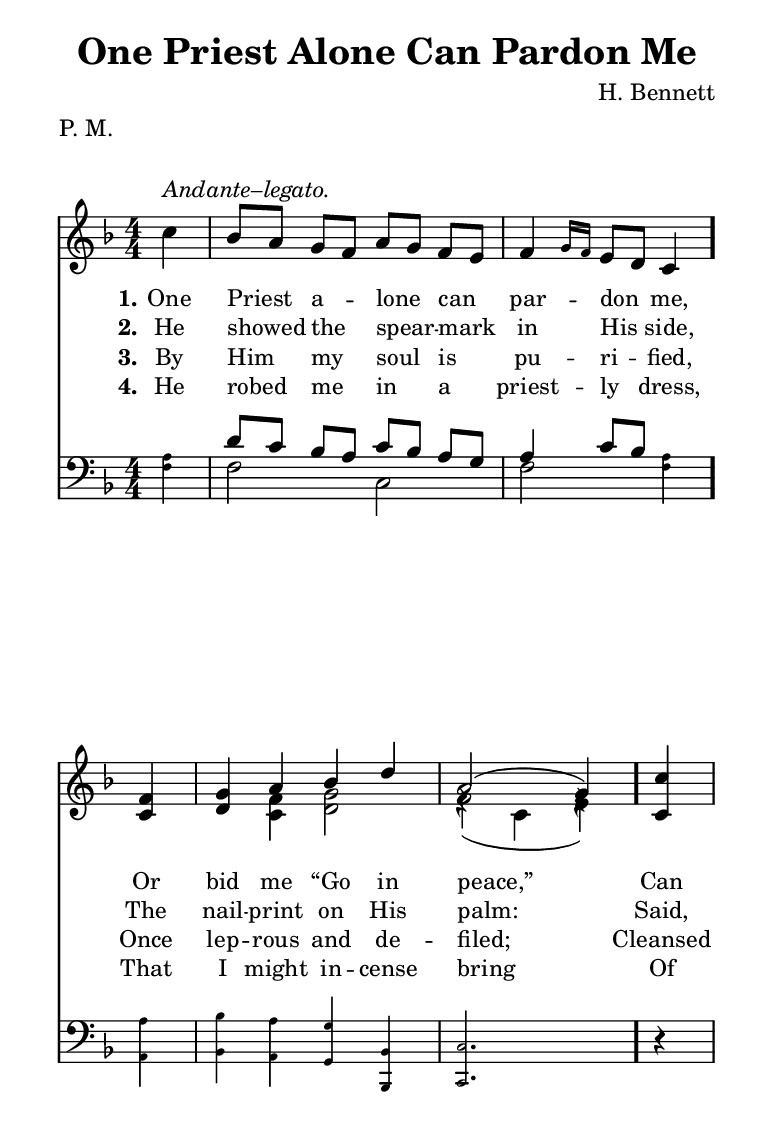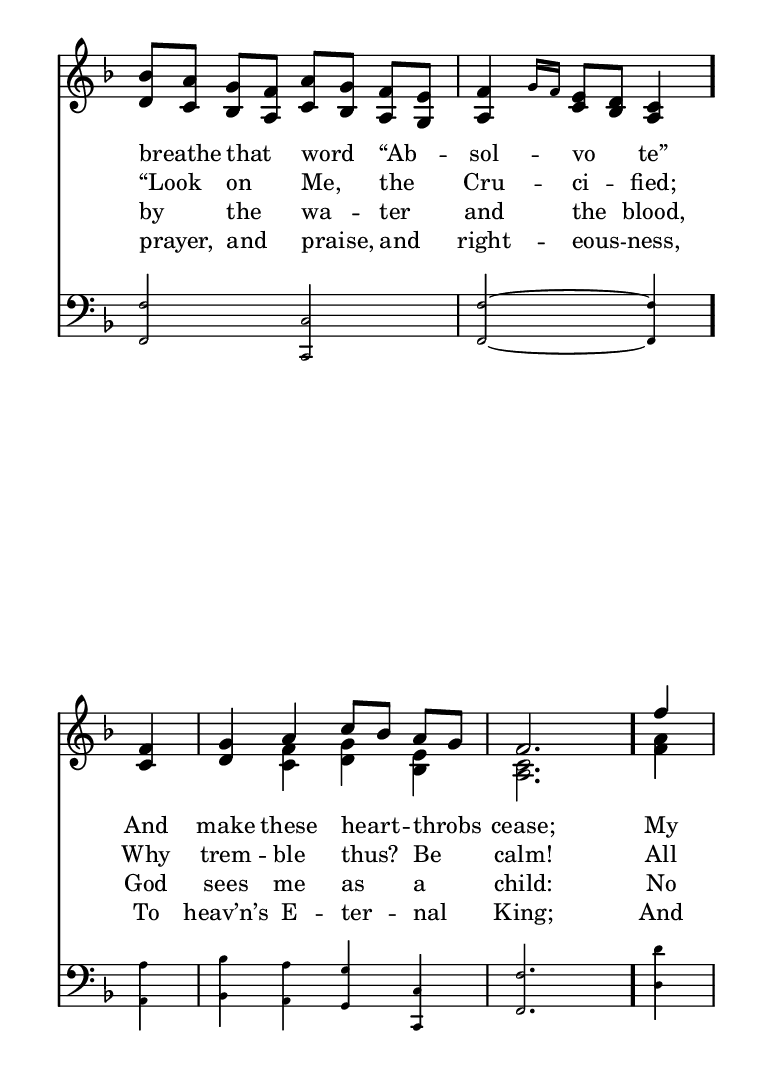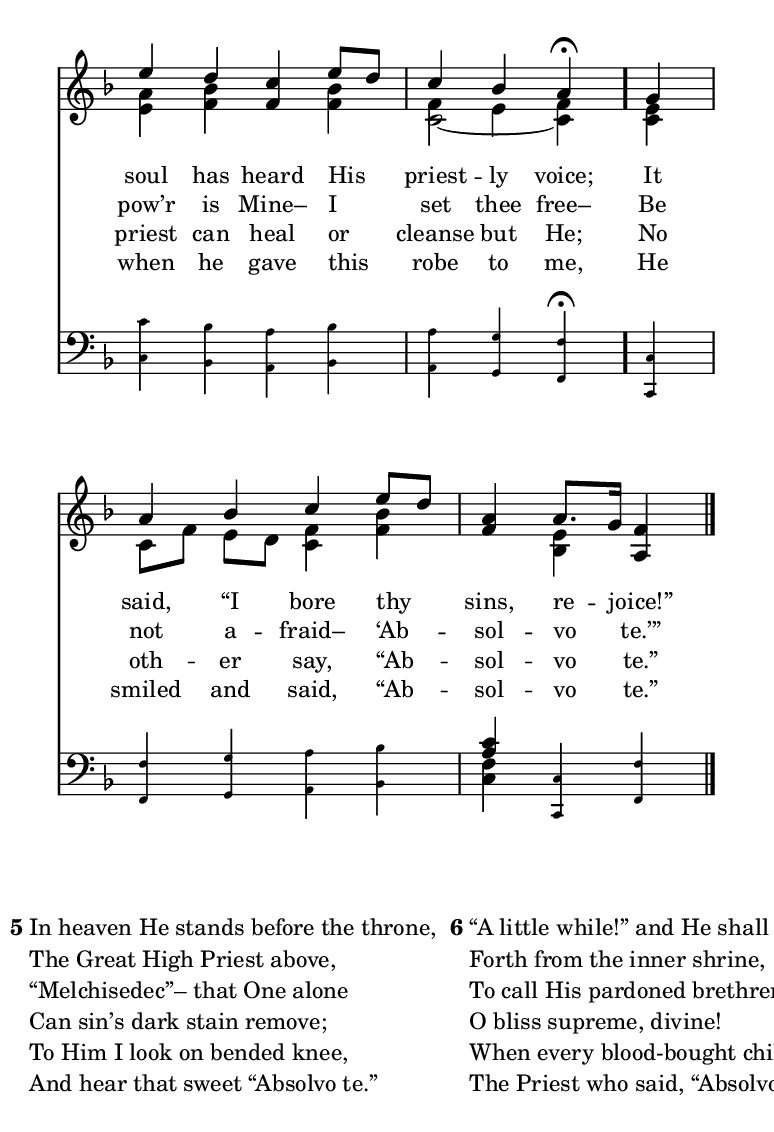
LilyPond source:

\include "common/global.ily"
\paper {
  \include "common/paper.ily"
  ragged-last-bottom = ##t
}

\header{
  hymnnumber = "244"
  title = "One Priest Alone Can Pardon Me"
  tunename = ""
  meter = "P. M."
  poet = ""
  composer = "H. Bennett"
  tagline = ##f
}

ta = { \tempo 4=80 }
tb = { \tempo 4=40 }

global = {
  \include "common/overrides.ily"
  \override Staff.TimeSignature.style = #'numbered
  \time 4/4
  \override Score.MetronomeMark.transparent = ##t % hide all fermata changes too
  \ta
  \key f \major
  \partial 4
  \autoBeamOff
}

notesSoprano = {
\global
\relative c'' {

  c4^\markup{\italic{Andante–legato.}} | bes8[ a] g[ f] a[ g] f[ e] | f4 \grace { g16[ f] } e8[ d] c4
  f4 | g a bes d | a2( g4)
  \eogbreak
  c4 | bes8[ a] g[ f] a[ g] f[ e] | f4 \grace { g16[ f] } e8[ d] c4
  f4 | g a c8[ bes] a[ g] | f2.
  \eogbreak
  f'4 | e d c e8[ d] | c4 bes \tb a\fermata \ta
  g4 | a bes c e8[ d] | a4 a8.[ g16] f4

  \bar "|."

}
}

notesAlto = {
\global
\override NoteHead.font-size = #-4
\relative e' {

  s4 | s1 | s2.
  c4 | d4 <f c>4 <g d>2 | << { f2( e4) } { r4 c r } >> % TODO original has d2
  c4 | d8[ c] bes[ a] c[ bes] a[ g] | a4 c8[ bes] a4
  c4 | d4 <f c>4 <g d> <e bes> | <c a>2. % TODO original has d2
  <a' f>4 | <a e> <bes f> f <bes f> | << { f4 e f } { c2 ~ c4 } >>
  <e c>4 | c8[ f] e[ d] <f c>4 <bes f>4 | f <e bes>4 a,

}
}

notesTenor = {
\global
\override NoteHead.font-size = #-4
\relative a {

  a4 | d8[ c] bes[ a] c[ bes] a[ g] | a4 c8[ bes] a4
  a4 | bes4 a g bes, | c2.
  r4 | f2 c | f2 ~ f4
  a4 | bes a g c, | f2.
  d'4 | c bes a bes | a g f
  c4 | f g a bes | <c a> c, f

}
}

notesBass = {
\global
\override NoteHead.font-size = #-4
\relative f {

  f4 | f2 c | f f4
  a,4 | bes a g bes, | c2.
  r4 | f2 c | f2 ~ f4
  a4 | bes a g c, | f2.
  d'4 | c bes a bes | a g f\fermata
  c4 | f g a bes | <f' c> c, f

}
}

wordsA = \lyricmode {
\set stanza = "1."

One Priest a -- lone can par -- don me, \bar "."
Or bid me “Go in peace,” \bar "."
Can breathe that word “Ab -- sol -- vo te” \bar "."
And make these heart -- throbs cease; \bar "."
My soul has heard His priest -- ly voice; \bar "."
It said, “I bore thy sins, re -- joice!” \bar "."

}

wordsB = \lyricmode {
\set stanza = "2."

He showed the spear -- mark in His side,
The nail -- print on His palm:
Said, “Look on Me, the Cru -- ci -- fied;
Why trem -- ble thus? Be calm!
All pow’r is Mine– I set thee free–
Be not a -- fraid– ‘Ab -- sol -- vo te.’”

}

wordsC = \lyricmode {
\set stanza = "3."

By Him my soul is pu -- ri -- fied,
Once lep -- rous and de -- filed;
Cleansed by the wa -- ter and the blood,
God sees me as a child:
No priest can heal or cleanse but He;
No oth -- er say, “Ab -- sol -- vo te.”

}

wordsD = \lyricmode {
\set stanza = "4."

He robed me in a priest -- ly dress,
That I might in -- cense bring
Of prayer, and praise, and right -- eous -- ness,
To heav’n’s E -- ter -- nal King;
And when he gave this robe to me,
He smiled and said, “Ab -- sol -- vo te.”

}

wordsE = \markuplist {

\line { In heaven He stands before the throne, }
\line { The Great High Priest above, }
\line { “Melchisedec”– that One alone }
\line { Can sin’s dark stain remove; }
\line { To Him I look on bended knee, }
\line { And hear that sweet “Absolvo te.” }

}

wordsF = \markuplist {

\line { “A little while!” and He shall come }
\line { Forth from the inner shrine, }
\line { To call His pardoned brethren home: }
\line { O bliss supreme, divine! }
\line { When every blood-bought child shall see }
\line { The Priest who said, “Absolvo te.” }

}

\score {
  \context ChoirStaff <<
    \context Staff = upper <<
      \set ChoirStaff.systemStartDelimiter = #'SystemStartBar
      \set ChoirStaff.printPartCombineTexts = ##f
      \partcombine #'(2 . 9) \notesSoprano \notesAlto
      \context NullVoice = sopranos { \voiceOne << \notesSoprano >> }
      \context NullVoice = altos { \voiceTwo << \notesAlto >> }
      \context Lyrics = one   \lyricsto sopranos \wordsA
      \context Lyrics = two   \lyricsto sopranos \wordsB
      \context Lyrics = three \lyricsto sopranos \wordsC
      \context Lyrics = four  \lyricsto sopranos \wordsD
    >>
    \context Staff = men <<
      \clef bass
      \set ChoirStaff.printPartCombineTexts = ##f
      \partcombine #'(2 . 9) \notesTenor \notesBass
      \context NullVoice = tenors { \voiceOne << \notesTenor >> }
      \context NullVoice = basses { \voiceTwo << \notesBass >> }
    >>
  >>
  \layout {
    \include "common/layout.ily"
  }
  \midi{
    \include "common/midi.ily"
  }
}

\noPageBreak

\markup { \fill-line {
  \hspace #0.1
  \line{ \bold 5 \column { \wordsE } }
  \hspace #0.1
  \line{ \bold 6 \column { \wordsF } }
  \hspace #0.1
} }

\version "2.19.49"  % necessary for upgrading to future LilyPond versions.

% vi:set et ts=2 sw=2 ai nocindent syntax=lilypond:
